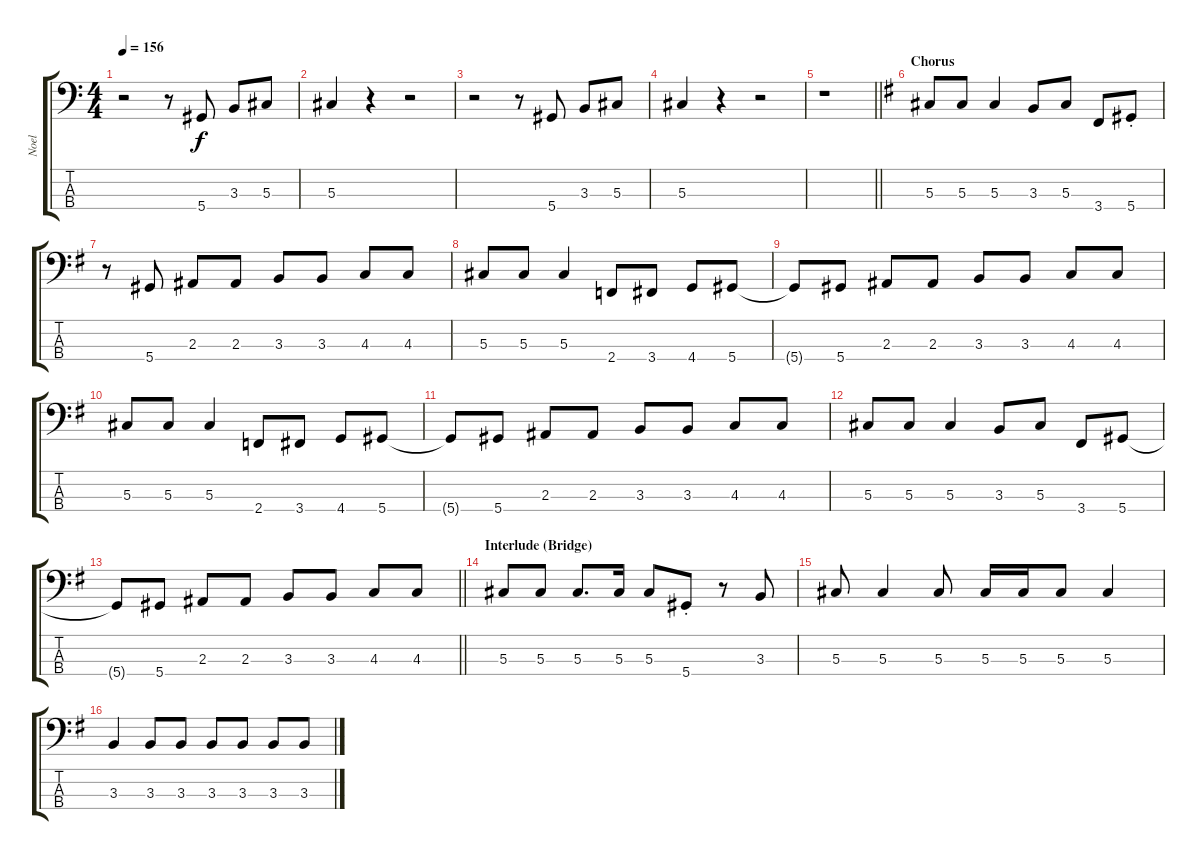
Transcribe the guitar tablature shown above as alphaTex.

\track ("Noel" "Noel") {instrument electricbassfinger}
\staff {score tabs}
\tuning (Gb2 Db2 Ab1 Eb1) {hide}
\ts (4 4)
\tempo 156
\clef f4
\ks c
r.2{dy f} r.8 5.4.8 3.3.8 5.3.8 |
5.3.4 r.4 r.2 |
r.2 r.8 5.4.8 3.3.8 5.3.8 |
5.3.4 r.4 r.2 |
\barLineRight lightlight
r.1 |
\section ("" "Chorus")
\ks g
5.3.8 5.3.8 5.3.4 3.3.8 5.3.8 3.4.8 5.4{st}.8 |
r.8 5.4.8 2.3.8 2.3.8 3.3.8 3.3.8 4.3.8 4.3.8 |
5.3.8 5.3.8 5.3.4 2.4.8 3.4.8 4.4.8 5.4.8 |
5.4{t}.8 5.4.8 2.3.8 2.3.8 3.3.8 3.3.8 4.3.8 4.3.8 |
5.3.8 5.3.8 5.3.4 2.4.8 3.4.8 4.4.8 5.4.8 |
5.4{t}.8 5.4.8 2.3.8 2.3.8 3.3.8 3.3.8 4.3.8 4.3.8 |
5.3.8 5.3.8 5.3.4 3.3.8 5.3.8 3.4.8 5.4.8 |
\barLineRight lightlight
5.4{t}.8 5.4.8 2.3.8 2.3.8 3.3.8 3.3.8 4.3.8 4.3.8 |
\section ("" "Interlude (Bridge)")
5.3.8 5.3.8 5.3.8{d} 5.3.16 5.3.8 5.4{st}.8 r.8 3.3.8 |
5.3.8 5.3.4 5.3.8 5.3.16 5.3.16 5.3.8 5.3.4 |
3.3.4 3.3.8 3.3.8 3.3.8 3.3.8 3.3.8 3.3.8
